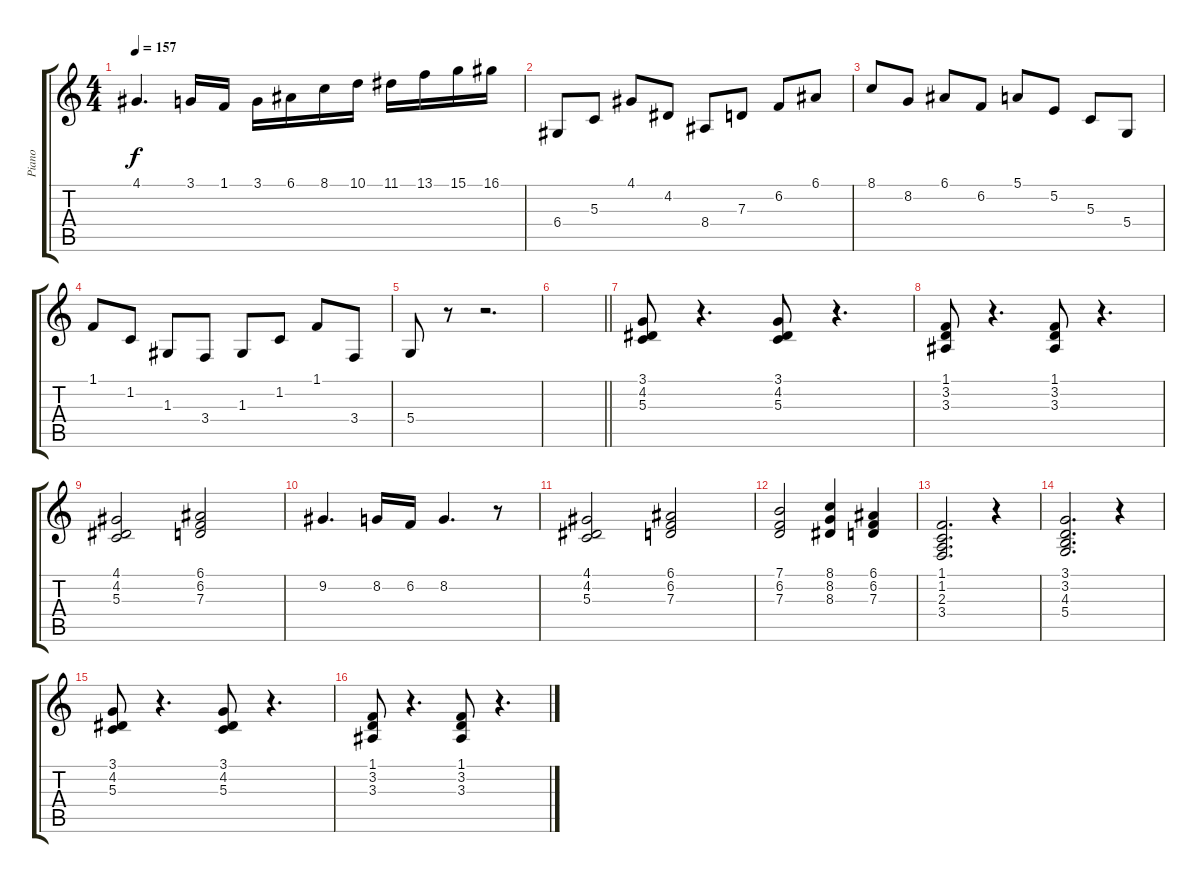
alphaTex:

\track ("Piano" "Piano") {instrument acousticgrandpiano}
\staff {score tabs}
\tuning (E4 B3 G3 D3 A2 D2) {hide}
\ts (4 4)
\tempo 157
\clef g2
\ks c
4.1.4{d dy f} 3.1.16 1.1.16 3.1.16 6.1.16 8.1.16 10.1.16 11.1.16 13.1.16 15.1.16 16.1.16 |
6.4.8 5.3.8 4.1.8 4.2.8 8.4.8 7.3.8 6.2.8 6.1.8 |
8.1.8 8.2.8 6.1.8 6.2.8 5.1.8 5.2.8 5.3.8 5.4.8 |
1.1.8 1.2.8 1.3.8 3.4.8 1.3.8 1.2.8 1.1.8 3.4.8 |
5.4.8 r.8 r.2{d} |
\barLineRight lightlight
|
(3.1 4.2 5.3).8 r.4{d} (3.1 4.2 5.3).8 r.4{d} |
(1.1 3.2 3.3).8 r.4{d} (1.1 3.2 3.3).8 r.4{d} |
(4.1 4.2 5.3).2 (6.1 6.2 7.3).2 |
9.2.4{d} 8.2.16 6.2.16 8.2.4{d} r.8 |
(4.1 4.2 5.3).2 (6.1 6.2 7.3).2 |
(7.1 6.2 7.3).2 (8.1 8.2 8.3).4 (6.1 6.2 7.3).4 |
(1.1 1.2 2.3 3.4).2{d} r.4 |
(3.1 3.2 4.3 5.4).2{d} r.4 |
(3.1 4.2 5.3).8 r.4{d} (3.1 4.2 5.3).8 r.4{d} |
(1.1 3.2 3.3).8 r.4{d} (1.1 3.2 3.3).8 r.4{d}
